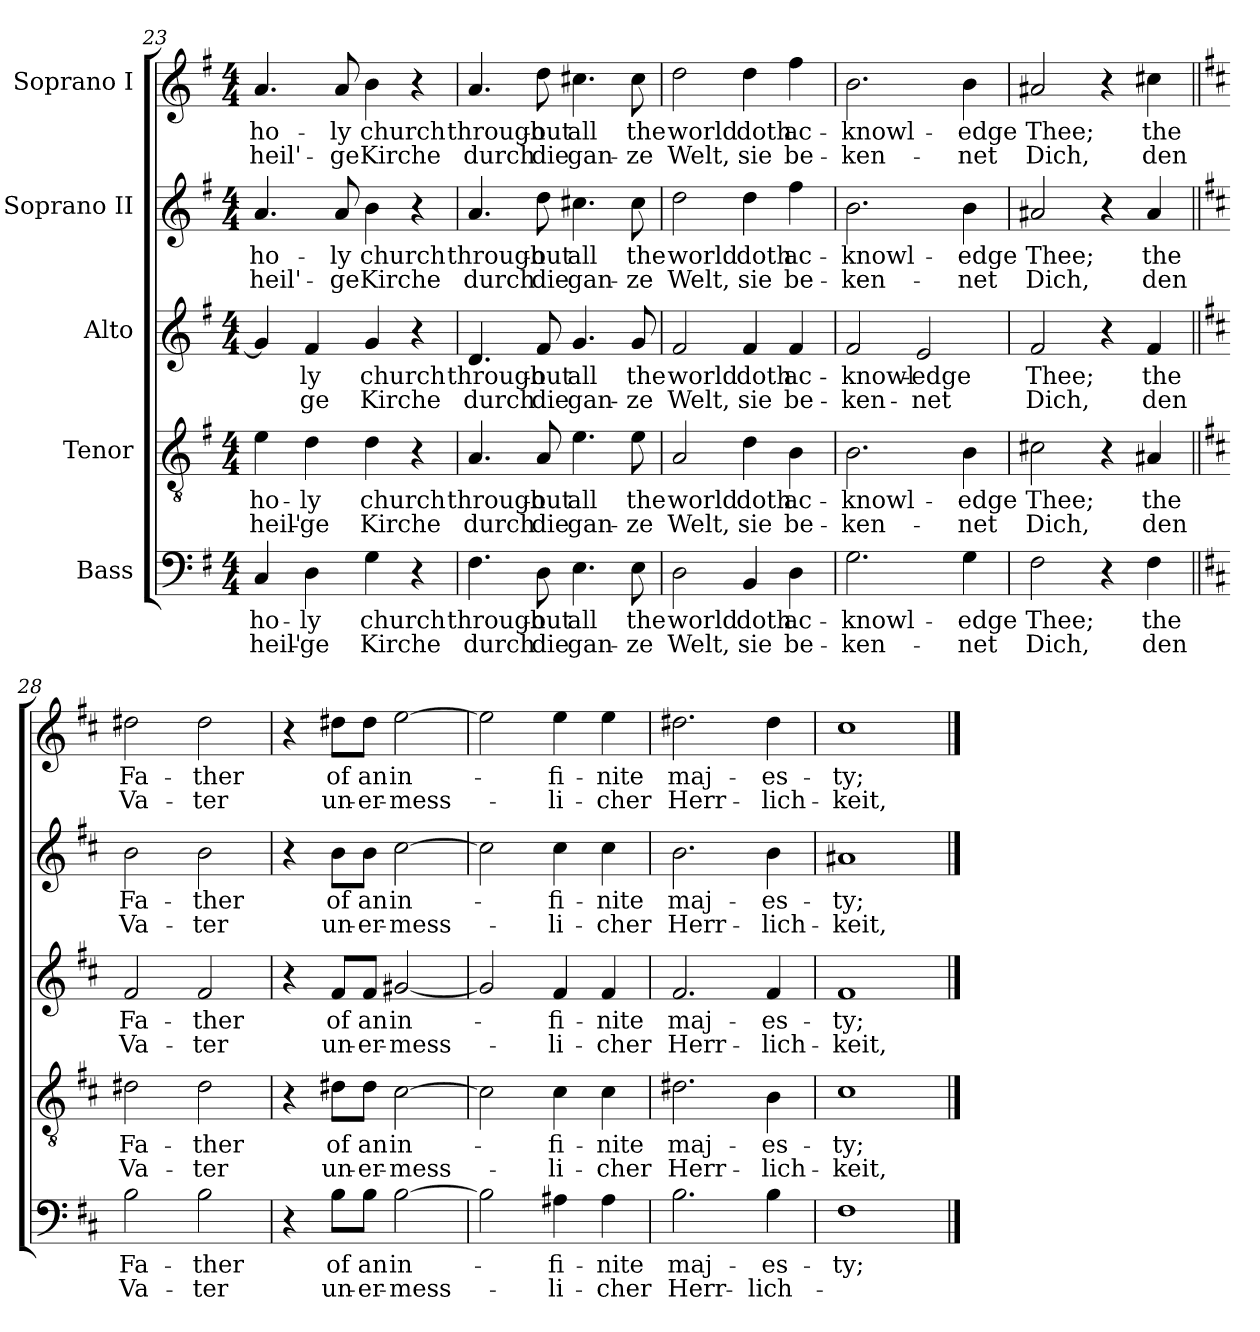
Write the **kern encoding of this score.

**kern	**text	**text	**kern	**text	**text	**kern	**text	**text	**kern	**text	**text	**kern	**text	**text
*part5	*part5	*part5	*part4	*part4	*part4	*part3	*part3	*part3	*part2	*part2	*part2	*part1	*part1	*part1
*staff5	*staff5	*staff5	*staff4	*staff4	*staff4	*staff3	*staff3	*staff3	*staff2	*staff2	*staff2	*staff1	*staff1	*staff1
*I"Bass	*	*	*I"Tenor	*	*	*I"Alto	*	*	*I"Soprano II	*	*	*I"Soprano I	*	*
*clefF4	*	*	*clefGv2	*	*	*clefG2	*	*	*clefG2	*	*	*clefG2	*	*
*k[f#]	*	*	*k[f#]	*	*	*k[f#]	*	*	*k[f#]	*	*	*k[f#]	*	*
*G:	*	*	*G:	*	*	*G:	*	*	*G:	*	*	*G:	*	*
*M4/4	*	*	*M4/4	*	*	*M4/4	*	*	*M4/4	*	*	*M4/4	*	*
=23	=23	=23	=23	=23	=23	=23	=23	=23	=23	=23	=23	=23	=23	=23
!	!LO:LY:b	!LO:LY:b	!	!LO:LY:b	!LO:LY:b	!	!	!	!	!LO:LY:b	!LO:LY:b	!	!LO:LY:b	!LO:LY:b
4C/	ho-	heil'-	4e\	ho-	heil'-	4g/]	.	.	4.a/	ho-	heil'-	4.a/	ho-	heil'-
!	!LO:LY:b	!LO:LY:b	!	!LO:LY:b	!LO:LY:b	!	!LO:LY:b	!LO:LY:b	!	!	!	!	!	!
4D\	-ly	-ge	4d\	-ly	-ge	4f#/	-ly	-ge	.	.	.	.	.	.
!	!	!	!	!	!	!	!	!	!	!LO:LY:b	!LO:LY:b	!	!LO:LY:b	!LO:LY:b
.	.	.	.	.	.	.	.	.	8a/	-ly	-ge	8a/	-ly	-ge
!	!LO:LY:b	!LO:LY:b	!	!LO:LY:b	!LO:LY:b	!	!LO:LY:b	!LO:LY:b	!	!LO:LY:b	!LO:LY:b	!	!LO:LY:b	!LO:LY:b
4G\	church	Kirche	4d\	church	Kirche	4g/	church	Kirche	4b\	church	Kirche	4b\	church	Kirche
4r	.	.	4r	.	.	4r	.	.	4r	.	.	4r	.	.
=24	=24	=24	=24	=24	=24	=24	=24	=24	=24	=24	=24	=24	=24	=24
!	!LO:LY:b	!LO:LY:b	!	!LO:LY:b	!LO:LY:b	!	!LO:LY:b	!LO:LY:b	!	!LO:LY:b	!LO:LY:b	!	!LO:LY:b	!LO:LY:b
4.F#\	through-	durch	4.A/	through-	durch	4.d/	through-	durch	4.a/	through-	durch	4.a/	through-	durch
!	!LO:LY:b	!LO:LY:b	!	!LO:LY:b	!LO:LY:b	!	!LO:LY:b	!LO:LY:b	!	!LO:LY:b	!LO:LY:b	!	!LO:LY:b	!LO:LY:b
8D\	-out	die	8A/	-out	die	8f#/	-out	die	8dd\	-out	die	8dd\	-out	die
!	!LO:LY:b	!LO:LY:b	!	!LO:LY:b	!LO:LY:b	!	!LO:LY:b	!LO:LY:b	!	!LO:LY:b	!LO:LY:b	!	!LO:LY:b	!LO:LY:b
4.E\	all	gan-	4.e\	all	gan-	4.g/	all	gan-	4.cc#X\	all	gan-	4.cc#X\	all	gan-
!	!LO:LY:b	!LO:LY:b	!	!LO:LY:b	!LO:LY:b	!	!LO:LY:b	!LO:LY:b	!	!LO:LY:b	!LO:LY:b	!	!LO:LY:b	!LO:LY:b
8E\	the	-ze	8e\	the	-ze	8g/	the	-ze	8cc#\	the	-ze	8cc#\	the	-ze
!!LO:PB:g=z
=25	=25	=25	=25	=25	=25	=25	=25	=25	=25	=25	=25	=25	=25	=25
!	!LO:LY:b	!LO:LY:b	!	!LO:LY:b	!LO:LY:b	!	!LO:LY:b	!LO:LY:b	!	!LO:LY:b	!LO:LY:b	!	!LO:LY:b	!LO:LY:b
2D\	world	Welt,	2A/	world	Welt,	2f#/	world	Welt,	2dd\	world	Welt,	2dd\	world	Welt,
!	!LO:LY:b	!LO:LY:b	!	!LO:LY:b	!LO:LY:b	!	!LO:LY:b	!LO:LY:b	!	!LO:LY:b	!LO:LY:b	!	!LO:LY:b	!LO:LY:b
4BB/	doth	sie	4d\	doth	sie	4f#/	doth	sie	4dd\	doth	sie	4dd\	doth	sie
!	!LO:LY:b	!LO:LY:b	!	!LO:LY:b	!LO:LY:b	!	!LO:LY:b	!LO:LY:b	!	!LO:LY:b	!LO:LY:b	!	!LO:LY:b	!LO:LY:b
4D\	ac-	be-	4B\	ac-	be-	4f#/	ac-	be-	4ff#\	ac-	be-	4ff#\	ac-	be-
=26	=26	=26	=26	=26	=26	=26	=26	=26	=26	=26	=26	=26	=26	=26
!	!LO:LY:b	!LO:LY:b	!	!LO:LY:b	!LO:LY:b	!	!LO:LY:b	!LO:LY:b	!	!LO:LY:b	!LO:LY:b	!	!LO:LY:b	!LO:LY:b
2.G\	-knowl-	-ken-	2.B\	-knowl-	-ken-	2f#/	-knowl-	-ken-	2.b\	-knowl-	-ken-	2.b\	-knowl-	-ken-
!	!	!	!	!	!	!	!LO:LY:b	!LO:LY:b	!	!	!	!	!	!
.	.	.	.	.	.	2e/	-edge	-net	.	.	.	.	.	.
!	!LO:LY:b	!LO:LY:b	!	!LO:LY:b	!LO:LY:b	!	!	!	!	!LO:LY:b	!LO:LY:b	!	!LO:LY:b	!LO:LY:b
4G\	-edge	-net	4B\	-edge	-net	.	.	.	4b\	-edge	-net	4b\	-edge	-net
=27	=27	=27	=27	=27	=27	=27	=27	=27	=27	=27	=27	=27	=27	=27
!	!LO:LY:b	!LO:LY:b	!	!LO:LY:b	!LO:LY:b	!	!LO:LY:b	!LO:LY:b	!	!LO:LY:b	!LO:LY:b	!	!LO:LY:b	!LO:LY:b
2F#\	Thee;	Dich,	2c#X\	Thee;	Dich,	2f#/	Thee;	Dich,	2a#X/	Thee;	Dich,	2a#X/	Thee;	Dich,
4r	.	.	4r	.	.	4r	.	.	4r	.	.	4r	.	.
!	!LO:LY:b	!LO:LY:b	!	!LO:LY:b	!LO:LY:b	!	!LO:LY:b	!LO:LY:b	!	!LO:LY:b	!LO:LY:b	!	!LO:LY:b	!LO:LY:b
4F#\	the	den	4A#X/	the	den	4f#/	the	den	4a#/	the	den	4cc#X\	the	den
=28||	=28||	=28||	=28||	=28||	=28||	=28||	=28||	=28||	=28||	=28||	=28||	=28||	=28||	=28||
*k[f#c#]	*	*	*k[f#c#]	*	*	*k[f#c#]	*	*	*k[f#c#]	*	*	*k[f#c#]	*	*
*D:	*	*	*D:	*	*	*D:	*	*	*D:	*	*	*D:	*	*
!	!LO:LY:b	!LO:LY:b	!	!LO:LY:b	!LO:LY:b	!	!LO:LY:b	!LO:LY:b	!	!LO:LY:b	!LO:LY:b	!	!LO:LY:b	!LO:LY:b
2B\	Fa-	Va-	2d#X\	Fa-	Va-	2f#/	Fa-	Va-	2b\	Fa-	Va-	2dd#X\	Fa-	Va-
!	!LO:LY:b	!LO:LY:b	!	!LO:LY:b	!LO:LY:b	!	!LO:LY:b	!LO:LY:b	!	!LO:LY:b	!LO:LY:b	!	!LO:LY:b	!LO:LY:b
2B\	-ther	-ter	2d#\	-ther	-ter	2f#/	-ther	-ter	2b\	-ther	-ter	2dd#\	-ther	-ter
=29	=29	=29	=29	=29	=29	=29	=29	=29	=29	=29	=29	=29	=29	=29
4r	.	.	4r	.	.	4r	.	.	4r	.	.	4r	.	.
!	!LO:LY:b	!LO:LY:b	!	!LO:LY:b	!LO:LY:b	!	!LO:LY:b	!LO:LY:b	!	!LO:LY:b	!LO:LY:b	!	!LO:LY:b	!LO:LY:b
8B\L	of	un-	8d#X\L	of	un-	8f#/L	of	un-	8b\L	of	un-	8dd#X\L	of	un-
!	!LO:LY:b	!LO:LY:b	!	!LO:LY:b	!LO:LY:b	!	!LO:LY:b	!LO:LY:b	!	!LO:LY:b	!LO:LY:b	!	!LO:LY:b	!LO:LY:b
8B\J	an	-er-	8d#\J	an	-er-	8f#/J	an	-er-	8b\J	an	-er-	8dd#\J	an	-er-
!	!LO:LY:b	!LO:LY:b	!	!LO:LY:b	!LO:LY:b	!	!LO:LY:b	!LO:LY:b	!	!LO:LY:b	!LO:LY:b	!	!LO:LY:b	!LO:LY:b
[2B\	in-	-mess-	[2c#\	in-	-mess-	[2g#X/	in-	-mess-	[2cc#\	in-	-mess-	[2ee\	in-	-mess-
!!LO:LB:g=z
=30	=30	=30	=30	=30	=30	=30	=30	=30	=30	=30	=30	=30	=30	=30
2B\]	.	.	2c#\]	.	.	2g#/]	.	.	2cc#\]	.	.	2ee\]	.	.
!	!LO:LY:b	!LO:LY:b	!	!LO:LY:b	!LO:LY:b	!	!LO:LY:b	!LO:LY:b	!	!LO:LY:b	!LO:LY:b	!	!LO:LY:b	!LO:LY:b
4A#X\	-fi-	-li-	4c#\	-fi-	-li-	4f#/	-fi-	-li-	4cc#\	-fi-	-li-	4ee\	-fi-	-li-
!	!LO:LY:b	!LO:LY:b	!	!LO:LY:b	!LO:LY:b	!	!LO:LY:b	!LO:LY:b	!	!LO:LY:b	!LO:LY:b	!	!LO:LY:b	!LO:LY:b
4A#\	-nite	-cher	4c#\	-nite	-cher	4f#/	-nite	-cher	4cc#\	-nite	-cher	4ee\	-nite	-cher
=31	=31	=31	=31	=31	=31	=31	=31	=31	=31	=31	=31	=31	=31	=31
!	!LO:LY:b	!LO:LY:b	!	!LO:LY:b	!LO:LY:b	!	!LO:LY:b	!LO:LY:b	!	!LO:LY:b	!LO:LY:b	!	!LO:LY:b	!LO:LY:b
2.B\	maj-	Herr-	2.d#X\	maj-	Herr-	2.f#/	maj-	Herr-	2.b\	maj-	Herr-	2.dd#X\	maj-	Herr-
!	!LO:LY:b	!LO:LY:b	!	!LO:LY:b	!LO:LY:b	!	!LO:LY:b	!LO:LY:b	!	!LO:LY:b	!LO:LY:b	!	!LO:LY:b	!LO:LY:b
4B\	-es-	-lich-	4B\	-es-	-lich-	4f#/	-es-	-lich-	4b\	-es-	-lich-	4dd#\	-es-	-lich-
=32	=32	=32	=32	=32	=32	=32	=32	=32	=32	=32	=32	=32	=32	=32
!	!LO:LY:b	!	!	!LO:LY:b	!LO:LY:b	!	!LO:LY:b	!LO:LY:b	!	!LO:LY:b	!LO:LY:b	!	!LO:LY:b	!LO:LY:b
1F#	-ty;	.	1c#	-ty;	-keit,	1f#	-ty;	-keit,	1a#X	-ty;	-keit,	1cc#	-ty;	-keit,
==	==	==	==	==	==	==	==	==	==	==	==	==	==	==
*-	*-	*-	*-	*-	*-	*-	*-	*-	*-	*-	*-	*-	*-	*-
